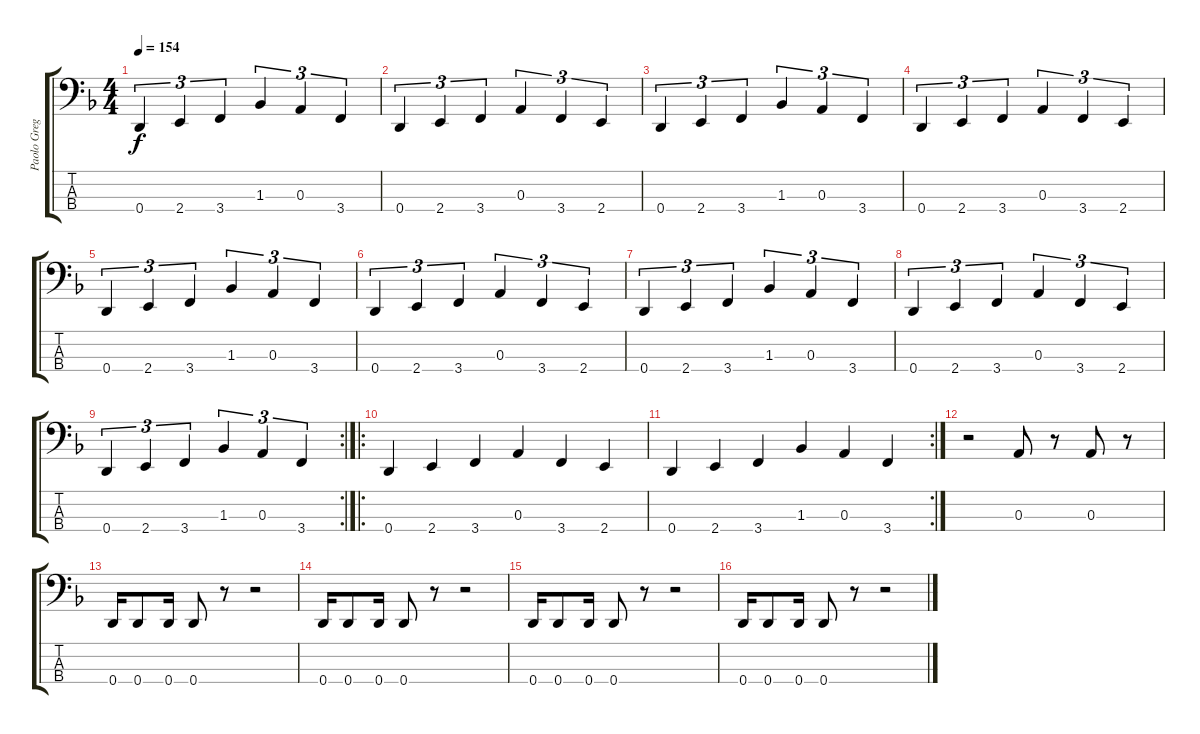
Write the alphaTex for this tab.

\track ("Paolo Gregoletto" "Paolo Greg") {instrument electricbasspick}
\staff {score tabs}
\tuning (G2 D2 A1 D1) {hide}
\ts (4 4)
\tempo 154
\clef f4
\ks f
0.4.4{tu (3 2) dy f} 2.4.4{tu (3 2)} 3.4.4{tu (3 2)} 1.3.4{tu (3 2)} 0.3.4{tu (3 2)} 3.4.4{tu (3 2)} |
0.4.4{tu (3 2)} 2.4.4{tu (3 2)} 3.4.4{tu (3 2)} 0.3.4{tu (3 2)} 3.4.4{tu (3 2)} 2.4.4{tu (3 2)} |
0.4.4{tu (3 2)} 2.4.4{tu (3 2)} 3.4.4{tu (3 2)} 1.3.4{tu (3 2)} 0.3.4{tu (3 2)} 3.4.4{tu (3 2)} |
0.4.4{tu (3 2)} 2.4.4{tu (3 2)} 3.4.4{tu (3 2)} 0.3.4{tu (3 2)} 3.4.4{tu (3 2)} 2.4.4{tu (3 2)} |
0.4.4{tu (3 2)} 2.4.4{tu (3 2)} 3.4.4{tu (3 2)} 1.3.4{tu (3 2)} 0.3.4{tu (3 2)} 3.4.4{tu (3 2)} |
0.4.4{tu (3 2)} 2.4.4{tu (3 2)} 3.4.4{tu (3 2)} 0.3.4{tu (3 2)} 3.4.4{tu (3 2)} 2.4.4{tu (3 2)} |
0.4.4{tu (3 2)} 2.4.4{tu (3 2)} 3.4.4{tu (3 2)} 1.3.4{tu (3 2)} 0.3.4{tu (3 2)} 3.4.4{tu (3 2)} |
0.4.4{tu (3 2)} 2.4.4{tu (3 2)} 3.4.4{tu (3 2)} 0.3.4{tu (3 2)} 3.4.4{tu (3 2)} 2.4.4{tu (3 2)} |
\rc 2
0.4.4{tu (3 2)} 2.4.4{tu (3 2)} 3.4.4{tu (3 2)} 1.3.4{tu (3 2)} 0.3.4{tu (3 2)} 3.4.4{tu (3 2)} |
\ro
0.4.4 2.4.4 3.4.4 0.3.4 3.4.4 2.4.4 |
\rc 2
0.4.4 2.4.4 3.4.4 1.3.4 0.3.4 3.4.4 |
r.2 0.3.8 r.8 0.3.8 r.8 |
0.4.16 0.4.8 0.4.16 0.4.8 r.8 r.2 |
0.4.16 0.4.8 0.4.16 0.4.8 r.8 r.2 |
0.4.16 0.4.8 0.4.16 0.4.8 r.8 r.2 |
0.4.16 0.4.8 0.4.16 0.4.8 r.8 r.2
